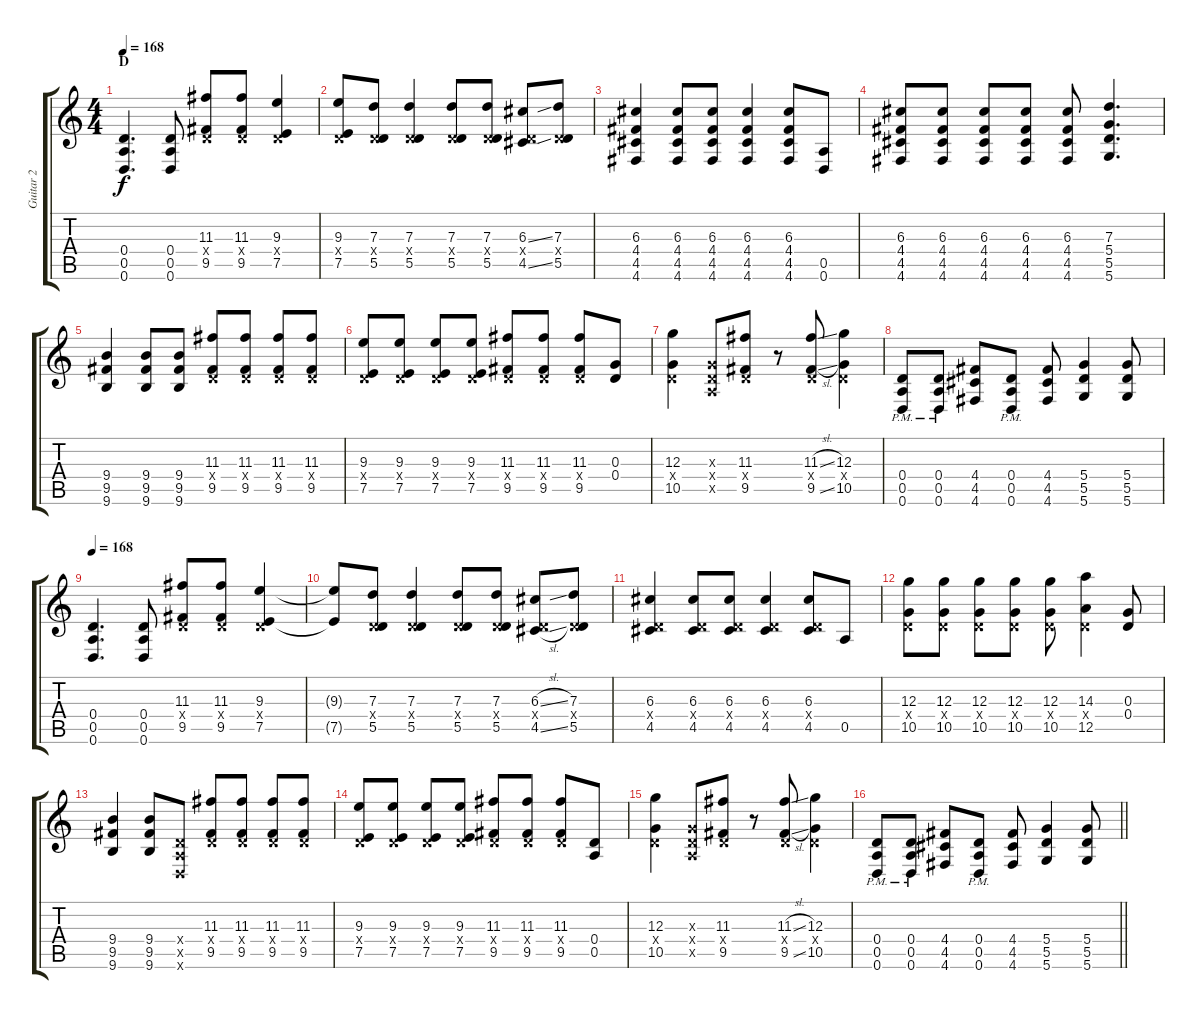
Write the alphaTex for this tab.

\track ("Guitar 2" "Guitar 2") {instrument distortionguitar}
\staff {score tabs}
\tuning (E4 B3 G3 D3 A2 D2) {hide}
\ts (4 4)
\section ("" "D")
\tempo 168
\clef g2
\ks c
(0.4 0.5 0.6).4{d dy f} (0.4 0.5 0.6).8 (11.3 0.4{x} 9.5).8 (11.3 0.4{x} 9.5).8 (9.3 0.4{x} 7.5).4 |
(9.3 0.4{x} 7.5).8 (7.3 0.4{x} 5.5).8 (7.3 0.4{x} 5.5).4 (7.3 0.4{x} 5.5).8 (7.3 0.4{x} 5.5).8 (6.3{ss} 0.4{x} 4.5{ss}).8 (7.3 0.4{x} 5.5).8 |
(6.3 4.4 4.5 4.6).4 (6.3 4.4 4.5 4.6).8 (6.3 4.4 4.5 4.6).8 (6.3 4.4 4.5 4.6).4 (6.3 4.4 4.5 4.6).8 (0.5 0.6).8 |
(6.3 4.4 4.5 4.6).8 (6.3 4.4 4.5 4.6).8 (6.3 4.4 4.5 4.6).8 (6.3 4.4 4.5 4.6).8 (6.3 4.4 4.5 4.6).8 (7.3 5.4 5.5 5.6).4{d} |
(9.4 9.5 9.6).4 (9.4 9.5 9.6).8 (9.4 9.5 9.6).8 (11.3 0.4{x} 9.5).8 (11.3 0.4{x} 9.5).8 (11.3 0.4{x} 9.5).8 (11.3 0.4{x} 9.5).8 |
(9.3 0.4{x} 7.5).8 (9.3 0.4{x} 7.5).8 (9.3 0.4{x} 7.5).8 (9.3 0.4{x} 7.5).8 (11.3 0.4{x} 9.5).8 (11.3 0.4{x} 9.5).8 (11.3 0.4{x} 9.5).8 (0.3 0.4).8 |
(12.3 0.4{x} 10.5).4 (0.3{x} 0.4{x} 0.5{x}).8 (11.3 0.4{x} 9.5).8 r.8 (11.3{sl} 0.4{x} 9.5{sl}).8 (12.3 0.4{x} 10.5).4 |
(0.4{pm} 0.5{pm} 0.6{pm}).8 (0.4{pm} 0.5{pm} 0.6{pm}).8 (4.4 4.5 4.6).8 (0.4{pm} 0.5{pm} 0.6{pm}).8 (4.4 4.5 4.6).8 (5.4 5.5 5.6).4 (5.4 5.5 5.6).8 |
\tempo 168
(0.4 0.5 0.6).4{d} (0.4 0.5 0.6).8 (11.3 0.4{x} 9.5).8 (11.3 0.4{x} 9.5).8 (9.3 0.4{x} 7.5).4 |
(9.3{t} 7.5{t}).8 (7.3 0.4{x} 5.5).8 (7.3 0.4{x} 5.5).4 (7.3 0.4{x} 5.5).8 (7.3 0.4{x} 5.5).8 (6.3{sl} 0.4{x} 4.5{sl}).8 (7.3 0.4{x} 5.5).8 |
(6.3 0.4{x} 4.5).4 (6.3 0.4{x} 4.5).8 (6.3 0.4{x} 4.5).8 (6.3 0.4{x} 4.5).4 (6.3 0.4{x} 4.5).8 0.5.8 |
(12.3 0.4{x} 10.5).8 (12.3 0.4{x} 10.5).8 (12.3 0.4{x} 10.5).8 (12.3 0.4{x} 10.5).8 (12.3 0.4{x} 10.5).8 (14.3 0.4{x} 12.5).4 (0.3 0.4).8 |
(9.4 9.5 9.6).4 (9.4 9.5 9.6).8 (0.4{x} 0.5{x} 0.6{x}).8 (11.3 0.4{x} 9.5).8 (11.3 0.4{x} 9.5).8 (11.3 0.4{x} 9.5).8 (11.3 0.4{x} 9.5).8 |
(9.3 0.4{x} 7.5).8 (9.3 0.4{x} 7.5).8 (9.3 0.4{x} 7.5).8 (9.3 0.4{x} 7.5).8 (11.3 0.4{x} 9.5).8 (11.3 0.4{x} 9.5).8 (11.3 0.4{x} 9.5).8 (0.4 0.5).8 |
(12.3 0.4{x} 10.5).4 (0.3{x} 0.4{x} 0.5{x}).8 (11.3 0.4{x} 9.5).8 r.8 (11.3{sl} 0.4{x} 9.5{sl}).8 (12.3 0.4{x} 10.5).4 |
\barLineRight lightlight
(0.4{pm} 0.5{pm} 0.6{pm}).8 (0.4{pm} 0.5{pm} 0.6{pm}).8 (4.4 4.5 4.6).8 (0.4{pm} 0.5{pm} 0.6{pm}).8 (4.4 4.5 4.6).8 (5.4 5.5 5.6).4 (5.4 5.5 5.6).8
